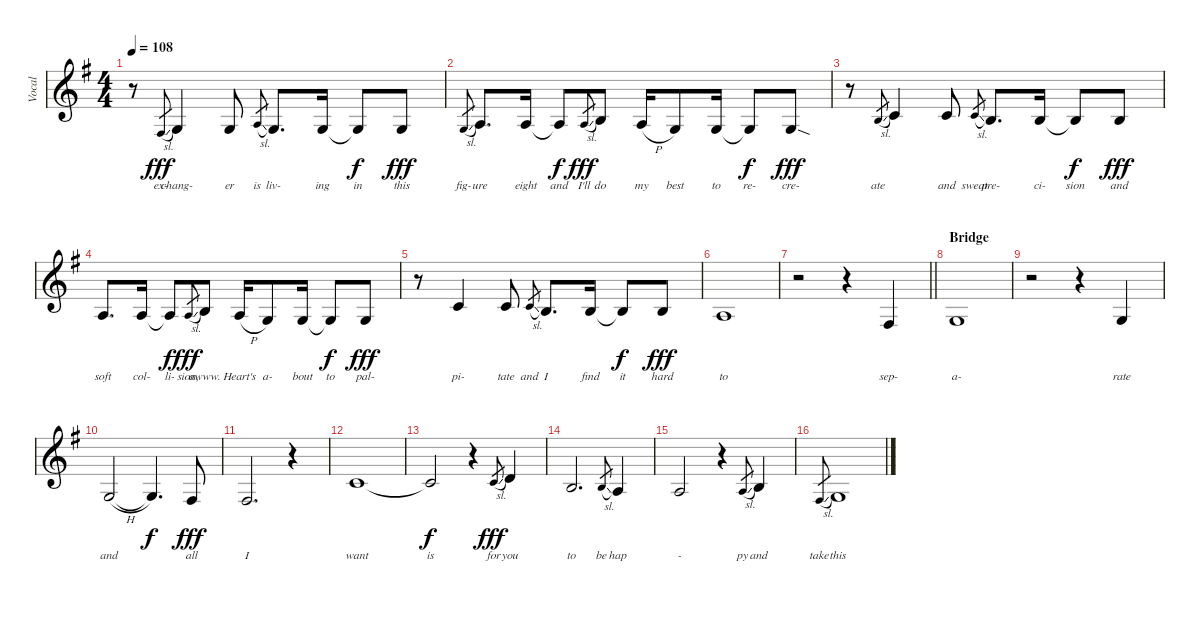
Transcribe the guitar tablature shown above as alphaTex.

\track ("Vocal" "Vocal") {instrument lead6voice}
\staff {score}
\tuning (E4 B3 G3 D3 A2 E2) {hide}
\ts (4 4)
\tempo 108
\clef g2
\ks eminor
r.8{dy fff} 4.4{sl}.8{lyrics (0 "ex-") lyrics (1 "") lyrics (2 "") lyrics (3 "") lyrics (4 "") gr} 5.4.4{lyrics (0 "chang-") lyrics (1 "") lyrics (2 "") lyrics (3 "") lyrics (4 "")} 5.4.8{lyrics (0 "er") lyrics (1 "") lyrics (2 "") lyrics (3 "") lyrics (4 "")} 7.4{sl}.8{lyrics (0 "is") lyrics (1 "") lyrics (2 "") lyrics (3 "") lyrics (4 "") gr} 5.4.8{d lyrics (0 "liv-") lyrics (1 "") lyrics (2 "") lyrics (3 "") lyrics (4 "")} 5.4.16{lyrics (0 "ing") lyrics (1 "") lyrics (2 "") lyrics (3 "") lyrics (4 "")} 5.4{t}.8{lyrics (0 "in") lyrics (1 "") lyrics (2 "") lyrics (3 "") lyrics (4 "") dy f} 5.4.8{lyrics (0 "this") lyrics (1 "") lyrics (2 "") lyrics (3 "") lyrics (4 "") dy fff} |
5.4{sl}.8{lyrics (0 "fig-") lyrics (1 "") lyrics (2 "") lyrics (3 "") lyrics (4 "") gr} 7.4.8{d lyrics (0 "ure") lyrics (1 "") lyrics (2 "") lyrics (3 "") lyrics (4 "")} 7.4.16{lyrics (0 "eight") lyrics (1 "") lyrics (2 "") lyrics (3 "") lyrics (4 "")} 7.4{t}.8{lyrics (0 "and") lyrics (1 "") lyrics (2 "") lyrics (3 "") lyrics (4 "") dy f} 7.4{sl}.8{lyrics (0 "I'll") lyrics (1 "") lyrics (2 "") lyrics (3 "") lyrics (4 "") gr dy fff} 9.4.8{lyrics (0 "do") lyrics (1 "") lyrics (2 "") lyrics (3 "") lyrics (4 "")} 7.4{h}.16{lyrics (0 "my") lyrics (1 "") lyrics (2 "") lyrics (3 "") lyrics (4 "")} 5.4.8{lyrics (0 "best") lyrics (1 "") lyrics (2 "") lyrics (3 "") lyrics (4 "")} 5.4.16{lyrics (0 "to") lyrics (1 "") lyrics (2 "") lyrics (3 "") lyrics (4 "")} 5.4{t}.8{lyrics (0 "re-") lyrics (1 "") lyrics (2 "") lyrics (3 "") lyrics (4 "") dy f} 5.4{sod}.8{lyrics (0 "cre-") lyrics (1 "") lyrics (2 "") lyrics (3 "") lyrics (4 "") dy fff} |
r.8 4.3{sl}.8{lyrics (0 "ate") lyrics (1 "") lyrics (2 "") lyrics (3 "") lyrics (4 "") gr} 5.3.4{lyrics (0 " ") lyrics (1 "") lyrics (2 "") lyrics (3 "") lyrics (4 "")} 5.3.8{lyrics (0 "and") lyrics (1 "") lyrics (2 "") lyrics (3 "") lyrics (4 "")} 5.3{sl}.8{lyrics (0 "sweat") lyrics (1 "") lyrics (2 "") lyrics (3 "") lyrics (4 "") gr} 4.3.8{d lyrics (0 "pre-") lyrics (1 "") lyrics (2 "") lyrics (3 "") lyrics (4 "")} 4.3.16{lyrics (0 "ci-") lyrics (1 "") lyrics (2 "") lyrics (3 "") lyrics (4 "")} 4.3{t}.8{lyrics (0 "sion") lyrics (1 "") lyrics (2 "") lyrics (3 "") lyrics (4 "") dy f} 4.3.8{lyrics (0 "and") lyrics (1 "") lyrics (2 "") lyrics (3 "") lyrics (4 "") dy fff} |
2.3.8{d lyrics (0 "soft") lyrics (1 "") lyrics (2 "") lyrics (3 "") lyrics (4 "")} 2.3.16{lyrics (0 "col-") lyrics (1 "") lyrics (2 "") lyrics (3 "") lyrics (4 "")} 2.3{t}.8{lyrics (0 "li-") lyrics (1 "") lyrics (2 "") lyrics (3 "") lyrics (4 "") dy f beam Up} 2.3{sl}.8{lyrics (0 "sion,") lyrics (1 "") lyrics (2 "") lyrics (3 "") lyrics (4 "") gr dy fff} 4.3.8{lyrics (0 "awww.") lyrics (1 "") lyrics (2 "") lyrics (3 "") lyrics (4 "") beam Up} 7.4{h}.16{lyrics (0 "Heart's") lyrics (1 "") lyrics (2 "") lyrics (3 "") lyrics (4 "")} 5.4.8{lyrics (0 "a-") lyrics (1 "") lyrics (2 "") lyrics (3 "") lyrics (4 "")} 0.3.16{lyrics (0 "bout") lyrics (1 "") lyrics (2 "") lyrics (3 "") lyrics (4 "")} 0.3{t}.8{lyrics (0 "to") lyrics (1 "") lyrics (2 "") lyrics (3 "") lyrics (4 "") dy f} 0.3.8{lyrics (0 "pal-") lyrics (1 "") lyrics (2 "") lyrics (3 "") lyrics (4 "") dy fff} |
r.8 5.3.4{lyrics (0 "pi-") lyrics (1 "") lyrics (2 "") lyrics (3 "") lyrics (4 "")} 5.3.8{lyrics (0 "tate") lyrics (1 "") lyrics (2 "") lyrics (3 "") lyrics (4 "")} 5.3{sl}.8{lyrics (0 "and") lyrics (1 "") lyrics (2 "") lyrics (3 "") lyrics (4 "") gr} 4.3.8{d lyrics (0 "I") lyrics (1 "") lyrics (2 "") lyrics (3 "") lyrics (4 "")} 4.3.16{lyrics (0 "find") lyrics (1 "") lyrics (2 "") lyrics (3 "") lyrics (4 "")} 4.3{t}.8{lyrics (0 "it") lyrics (1 "") lyrics (2 "") lyrics (3 "") lyrics (4 "") dy f} 4.3.8{lyrics (0 "hard") lyrics (1 "") lyrics (2 "") lyrics (3 "") lyrics (4 "") dy fff} |
2.3.1{lyrics (0 "to") lyrics (1 "") lyrics (2 "") lyrics (3 "") lyrics (4 "")} |
\barLineRight lightlight
r.2 r.4 4.4.4{lyrics (0 "sep-") lyrics (1 "") lyrics (2 "") lyrics (3 "") lyrics (4 "")} |
\section ("" "Bridge")
5.4.1{lyrics (0 "a-") lyrics (1 "") lyrics (2 "") lyrics (3 "") lyrics (4 "")} |
r.2 r.4 5.4.4{lyrics (0 "rate") lyrics (1 "") lyrics (2 "") lyrics (3 "") lyrics (4 "")} |
5.4{h}.2{lyrics (0 "and") lyrics (1 "") lyrics (2 "") lyrics (3 "") lyrics (4 "")} 5.4{t}.4{d lyrics (0 "") lyrics (1 "") lyrics (2 "") lyrics (3 "") lyrics (4 "") dy f} 4.4.8{lyrics (0 "all") lyrics (1 "") lyrics (2 "") lyrics (3 "") lyrics (4 "") dy fff} |
4.4.2{d lyrics (0 "I") lyrics (1 "") lyrics (2 "") lyrics (3 "") lyrics (4 "")} r.4 |
5.3.1{lyrics (0 "want") lyrics (1 "") lyrics (2 "") lyrics (3 "") lyrics (4 "")} |
5.3{t}.2{lyrics (0 "is") lyrics (1 "") lyrics (2 "") lyrics (3 "") lyrics (4 "") dy f} r.4 5.3{sl}.8{lyrics (0 "for") lyrics (1 "") lyrics (2 "") lyrics (3 "") lyrics (4 "") gr dy fff} 7.3.4{lyrics (0 "you") lyrics (1 "") lyrics (2 "") lyrics (3 "") lyrics (4 "")} |
4.3.2{d lyrics (0 "to") lyrics (1 "") lyrics (2 "") lyrics (3 "") lyrics (4 "")} 4.3{sl}.8{lyrics (0 "be") lyrics (1 "") lyrics (2 "") lyrics (3 "") lyrics (4 "") gr} 2.3.4{lyrics (0 "hap") lyrics (1 "") lyrics (2 "") lyrics (3 "") lyrics (4 "")} |
2.3.2{lyrics (0 "-") lyrics (1 "") lyrics (2 "") lyrics (3 "") lyrics (4 "")} r.4 2.3{sl}.8{lyrics (0 "py") lyrics (1 "") lyrics (2 "") lyrics (3 "") lyrics (4 "") gr} 4.3.4{lyrics (0 "and") lyrics (1 "") lyrics (2 "") lyrics (3 "") lyrics (4 "")} |
4.4{sl}.8{lyrics (0 "take") lyrics (1 "") lyrics (2 "") lyrics (3 "") lyrics (4 "") gr} 5.4.1{lyrics (0 "this") lyrics (1 "") lyrics (2 "") lyrics (3 "") lyrics (4 "")}
